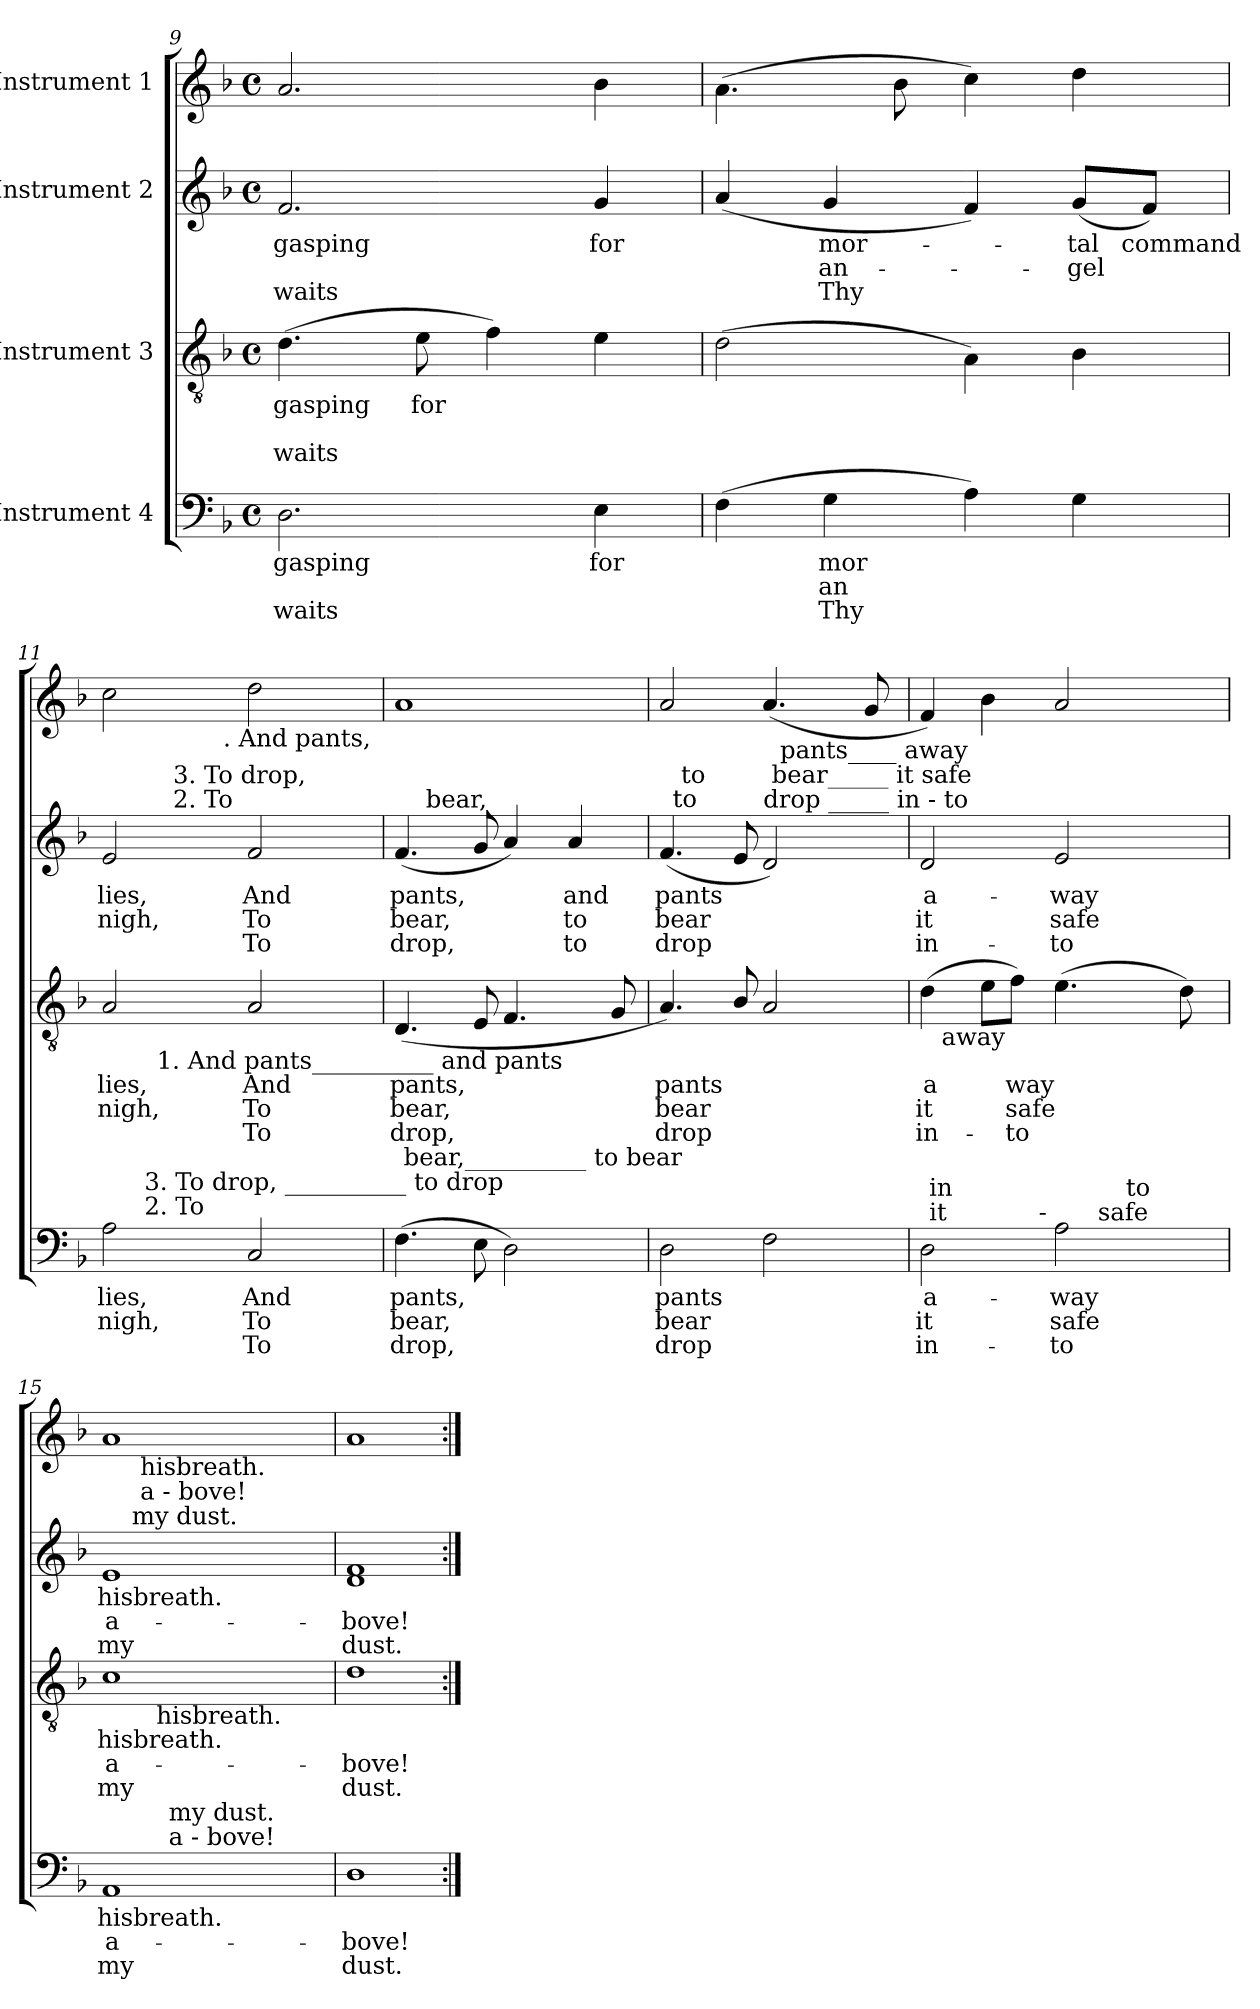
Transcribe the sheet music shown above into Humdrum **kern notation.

**kern	**text	**text	**text	**kern	**text	**text	**text	**kern	**text	**text	**text	**kern
*part4	*part4	*part4	*part4	*part3	*part3	*part3	*part3	*part2	*part2	*part2	*part2	*part1
*staff4	*staff4	*staff4	*staff4	*staff3	*staff3	*staff3	*staff3	*staff2	*staff2	*staff2	*staff2	*staff1
*I"Instrument 4	*	*	*	*I"Instrument 3	*	*	*	*I"Instrument 2	*	*	*	*I"Instrument 1
*clefF4	*	*	*	*clefGv2	*	*	*	*clefG2	*	*	*	*clefG2
*k[b-]	*	*	*	*k[b-]	*	*	*	*k[b-]	*	*	*	*k[b-]
*F:	*	*	*	*F:	*	*	*	*F:	*	*	*	*F:
*M4/4	*	*	*	*M4/4	*	*	*	*M4/4	*	*	*	*M4/4
*met(c)	*	*	*	*met(c)	*	*	*	*met(c)	*	*	*	*met(c)
=9	=9	=9	=9	=9	=9	=9	=9	=9	=9	=9	=9	=9
!	!LO:LY:a:rj	!	!LO:LY:a:rj	!	!LO:LY:a:rj	!	!LO:LY:b:rj	!	!LO:LY:b:rj	!	!LO:LY:b:rj	!
2.D\	gasping	.	waits	(>4.d\	gasping	.	waits	2.f/	gasping	.	waits	2.a/
!	!	!	!	!	!LO:LY:a:rj	!	!LO:LY:b:rj	!	!	!	!	!
.	.	.	.	8e\	for	.	.	.	.	.	.	.
!	!	!	!	!	!LO:LY:a:rj	!	!LO:LY:b:rj	!	!	!	!	!
.	.	.	.	4f\)	.	.	.	.	.	.	.	.
!	!LO:LY:a:rj	!	!LO:LY:a:rj	!	!LO:LY:a:rj	!	!LO:LY:b:rj	!	!LO:LY:b:rj	!	!LO:LY:b:rj	!
4E\	for	.	.	4e\	.	.	.	4g/	for	.	.	4b-\
=10	=10	=10	=10	=10	=10	=10	=10	=10	=10	=10	=10	=10
!	!LO:LY:a:rj	!LO:LY:a:rj	!LO:LY:a:rj	!	!LO:LY:a:rj	!	!	!	!LO:LY:b:rj	!LO:LY:b:rj	!LO:LY:b:rj	!
(>4F\	.	-	--	(>2d\	.	.	.	(<4a/	.	-	--	(>4.a>\
!	!LO:LY:a:rj	!LO:LY:a:rj	!LO:LY:a:rj	!	!	!	!	!	!LO:LY:b:rj	!LO:LY:b:rj	!LO:LY:b:rj	!
4G\	-mor-	-an-	-Thy	.	.	.	.	4g/	-mor-	-an-	-Thy	.
.	.	.	.	.	.	.	.	.	.	.	.	8b-\
!	!LO:LY:a:rj	!LO:LY:a:rj	!LO:LY:a:rj	!	!LO:LY:a:rj	!	!	!	!LO:LY:b:rj	!LO:LY:b:rj	!LO:LY:b:rj	!
4A\)	-	--	-	4A\)	.	.	.	4f/)	.	.	.	4cc\)
!	!LO:LY:a:rj	!LO:LY:a:rj	!LO:LY:a:rj	!	!LO:LY:a:rj	!	!	!	!LO:LY:b:rj	!LO:LY:b:rj	!LO:LY:b:rj	!
4G\	-	--	-	4B-\	.	.	.	(<8g/L	tal	gel	.	4dd\
!	!	!	!	!	!	!	!	!	!LO:LY:b:rj	!LO:LY:b:rj	!LO:LY:b:rj	!
.	.	.	.	.	.	.	.	8f/J)	command	.	.	.
=11	=11	=11	=11	=11	=11	=11	=11	=11	=11	=11	=11	=11
!	!LO:LY:a:rj	!LO:LY:a:rj	!LO:LY:a:rj	!	!LO:LY:a:rj	!LO:LY:a:rj	!LO:LY:b:rj	!	!LO:LY:b:rj	!LO:LY:b:rj	!LO:LY:b:rj	!
*^	*	*	*	*^	*	*	*	*^	*	*	*	*^
2A<\	8ryy	lies,	nigh,	.	2A/	8.ryy	lies,	nigh,	.	2e/	8...ryy	lies,	nigh,	.	2cc<\	4ryy
.	32ryy	.	.	.	.	.	.	.	.	.	.	.	.	.	.	.
!	!LO:TX:a:t=2. To	!	!	!	!	!	!	!	!	!	!	!	!	!	!	!
!	!LO:TX:a:t=3. To drop, __________ to drop	!	!	!	!	!	!	!	!	!	!	!	!	!	!	!
.	2ryy	.	.	.	.	.	.	.	.	.	.	.	.	.	.	.
!	!	!	!	!	!	!LO:TX:b:t=1. And pants__________ and pants	!	!	!	!	!	!	!	!	!	!
.	.	.	.	.	.	2ryy	.	.	.	.	.	.	.	.	.	.
!	!	!	!	!	!	!	!	!	!	!	!LO:TX:a:t=2. To	!	!	!	!	!
!	!	!	!	!	!	!	!	!	!	!	!LO:TX:a:t=3. To drop,	!	!	!	!	!
.	.	.	.	.	.	.	.	.	.	.	2ryy	.	.	.	.	.
.	.	.	.	.	.	.	.	.	.	.	.	.	.	.	.	8ryy
.	.	.	.	.	.	.	.	.	.	.	.	.	.	.	.	32ryy
!	!	!	!	!	!	!	!	!	!	!	!	!	!	!	!	!LO:TX:b:t=. And pants,
.	.	.	.	.	.	.	.	.	.	.	.	.	.	.	.	2ryy
!	!	!LO:LY:a:rj	!LO:LY:a:rj	!LO:LY:a:rj	!	!	!LO:LY:a:rj	!LO:LY:a:rj	!LO:LY:b:rj	!	!	!LO:LY:b:rj	!LO:LY:b:rj	!LO:LY:b:rj	!	!
2C/	.	And	To	To	2A/	.	And	To	To	2f/	.	And	To	To	2dd\	.
.	4ryy	.	.	.	.	.	.	.	.	.	.	.	.	.	.	.
.	.	.	.	.	.	4ryy	.	.	.	.	.	.	.	.	.	.
.	.	.	.	.	.	.	.	.	.	.	4ryy	.	.	.	.	.
.	16.ryy	.	.	.	.	.	.	.	.	.	.	.	.	.	.	16.ryy
.	.	.	.	.	.	16ryy	.	.	.	.	.	.	.	.	.	.
.	.	.	.	.	.	.	.	.	.	.	64ryy	.	.	.	.	.
=12	=12	=12	=12	=12	=12	=12	=12	=12	=12	=12	=12	=12	=12	=12	=12	=12
!	!	!LO:LY:a:rj	!LO:LY:a:rj	!LO:LY:a:rj	!	!	!LO:LY:a:rj	!LO:LY:a:rj	!LO:LY:b:rj	!	!	!LO:LY:b:rj	!LO:LY:b:rj	!LO:LY:b:rj	!	!
*	*	*	*	*	*v	*v	*	*	*	*	*	*	*	*	*v	*v
(>4.F\	64ryy	pants,	bear,	drop,	(<4.D/	pants,	bear,	drop,	(<4.f/	16.ryy	pants,	bear,	drop,	1a
!	!LO:TX:a:t=bear,__________ to bear	!	!	!	!	!	!	!	!	!	!	!	!	!
.	2ryy	.	.	.	.	.	.	.	.	.	.	.	.	.
!	!	!	!	!	!	!	!	!	!	!LO:TX:a:t=bear,	!	!	!	!
.	.	.	.	.	.	.	.	.	.	2ryy	.	.	.	.
!	!	!LO:LY:a:rj	!LO:LY:a:rj	!LO:LY:a:rj	!	!LO:LY:a:rj	!LO:LY:a:rj	!LO:LY:b:rj	!	!	!LO:LY:b:rj	!LO:LY:b:rj	!LO:LY:b:rj	!
8E\	.	.	.	.	8E/	.	.	.	8g/	.	.	.	.	.
!	!	!LO:LY:a:rj	!LO:LY:a:rj	!LO:LY:a:rj	!	!LO:LY:a:rj	!LO:LY:a:rj	!LO:LY:b:rj	!	!	!LO:LY:b:rj	!LO:LY:b:rj	!LO:LY:b:rj	!
2D\)	.	.	.	.	4.F/	.	.	.	4a/)	.	.	.	.	.
.	4ryy	.	.	.	.	.	.	.	.	.	.	.	.	.
.	.	.	.	.	.	.	.	.	.	4ryy	.	.	.	.
!	!	!	!	!	!	!	!	!	!	!	!LO:LY:b:rj	!LO:LY:b:rj	!LO:LY:b:rj	!
.	.	.	.	.	.	.	.	.	4a/	.	and	to	to	.
.	8...ryy	.	.	.	.	.	.	.	.	.	.	.	.	.
.	.	.	.	.	.	.	.	.	.	8ryy	.	.	.	.
!	!	!	!	!	!	!LO:LY:a:rj	!LO:LY:a:rj	!LO:LY:b:rj	!	!	!	!	!	!
.	.	.	.	.	8G/	.	.	.	.	.	.	.	.	.
.	.	.	.	.	.	.	.	.	.	32ryy	.	.	.	.
=13	=13	=13	=13	=13	=13	=13	=13	=13	=13	=13	=13	=13	=13	=13
!	!	!	!	!	!	!	!	!	!	!	!	!	!	!LO:TX:b:t=and
!	!	!LO:LY:a:rj	!LO:LY:a:rj	!LO:LY:a:rj	!	!LO:LY:a:rj	!LO:LY:a:rj	!LO:LY:b:rj	!	!	!LO:LY:b:rj	!LO:LY:b:rj	!LO:LY:b:rj	!
*v	*v	*	*	*	*	*	*	*	*^	*^	*	*	*	*^
2D\	pants	bear	drop	4.A/)	pants	bear	drop	(<4.f/	32ryy	32.ryy	2ryy	pants	bear	drop	2a/	2ryy
!	!	!	!	!	!	!	!	!	!LO:TX:a:t=to	!	!	!	!	!	!	!
.	.	.	.	.	.	.	.	.	2ryy	.	.	.	.	.	.	.
!	!	!	!	!	!	!	!	!	!	!LO:TX:a:t=to	!	!	!	!	!	!
.	.	.	.	.	.	.	.	.	.	2ryy	.	.	.	.	.	.
!	!	!	!	!	!LO:LY:a:rj	!LO:LY:a:rj	!LO:LY:b:rj	!	!	!	!	!LO:LY:b:rj	!LO:LY:b:rj	!LO:LY:b:rj	!	!
.	.	.	.	8B-/	.	.	.	8e/	.	.	.	.	.	.	.	.
!	!	!	!	!	!	!	!	!LO:TX:a:t=drop _____ in - to	!	!	!	!	!	!	!	!
!	!LO:LY:a:rj	!LO:LY:a:rj	!LO:LY:a:rj	!	!LO:LY:a:rj	!LO:LY:a:rj	!LO:LY:b:rj	!	!	!	!	!LO:LY:b:rj	!LO:LY:b:rj	!LO:LY:b:rj	!	!
2F\	.	.	.	2A/	.	.	.	2d/)	.	.	64ryy	.	.	.	(<4.a/	32ryy
!	!	!	!	!	!	!	!	!	!	!	!LO:TX:a:t=bear_____ it safe	!	!	!	!	!
.	.	.	.	.	.	.	.	.	.	.	4ryy	.	.	.	.	.
!	!	!	!	!	!	!	!	!	!	!	!	!	!	!	!	!LO:TX:b:t=pants____ away
.	.	.	.	.	.	.	.	.	4...ryy	.	.	.	.	.	.	4...ryy
.	.	.	.	.	.	.	.	.	.	4ryy	.	.	.	.	.	.
.	.	.	.	.	.	.	.	.	.	.	8...ryy	.	.	.	.	.
.	.	.	.	.	.	.	.	.	.	8ryy	.	.	.	.	.	.
.	.	.	.	.	.	.	.	.	.	.	.	.	.	.	8g/	.
.	.	.	.	.	.	.	.	.	.	16ryy	.	.	.	.	.	.
.	.	.	.	.	.	.	.	.	.	64ryy	.	.	.	.	.	.
=14	=14	=14	=14	=14	=14	=14	=14	=14	=14	=14	=14	=14	=14	=14	=14	=14
!	!LO:LY:a:rj	!LO:LY:a:rj	!LO:LY:a:rj	!	!LO:LY:a:rj	!LO:LY:a:rj	!LO:LY:b:rj	!	!	!	!	!LO:LY:b:rj	!LO:LY:b:rj	!LO:LY:b:rj	!	!
*^	*	*	*	*^	*	*	*	*	*	*	*	*	*	*	*	*
*	*^	*	*	*	*	*	*	*	*	*	*	*	*	*	*	*	*	*
*	*	*^	*	*	*	*	*	*	*	*	*	*	*	*	*	*	*	*	*
*	*	*	*	*	*	*	*	*	*	*	*	*v	*v	*v	*v	*	*	*	*	*
*	*	*	*^	*	*	*	*	*	*	*	*	*	*	*	*	*v	*v
2D\	64ryy	4ryy	2ryy	2ryy	a-	-it	in-	(>4d\	32.ryy	a-	-it	in-	2d/	a-	-it	in-	4f/)
!	!LO:TX:a:t=it	!	!	!	!	!	!	!	!	!	!	!	!	!	!	!	!
!	!LO:TX:a:t=in	!	!	!	!	!	!	!	!	!	!	!	!	!	!	!	!
.	2ryy	.	.	.	.	.	.	.	.	.	.	.	.	.	.	.	.
!	!	!	!	!	!	!	!	!	!LO:TX:b:t=away	!	!	!	!	!	!	!	!
.	.	.	.	.	.	.	.	.	2ryy	.	.	.	.	.	.	.	.
!	!	!	!	!	!	!	!	!	!	!LO:LY:a:rj	!LO:LY:a:rj	!LO:LY:b:rj	!	!	!	!	!
.	.	8ryy	.	.	.	.	.	8e\L	.	--	-	.	.	.	.	.	4b-\
!	!	!	!	!	!	!	!	!	!	!LO:LY:a:rj	!LO:LY:a:rj	!LO:LY:b:rj	!	!	!	!	!
.	.	16ryy	.	.	.	.	.	8f\J)	.	way	safe	to	.	.	.	.	.
.	.	64ryy	.	.	.	.	.	.	.	.	.	.	.	.	.	.	.
!	!	!LO:TX:a:t=-	!	!	!	!	!	!	!	!	!	!	!	!	!	!	!
.	.	2ryy	.	.	.	.	.	.	.	.	.	.	.	.	.	.	.
!	!	!	!	!	!LO:LY:a:rj	!LO:LY:a:rj	!LO:LY:a:rj	!	!	!LO:LY:a:rj	!LO:LY:a:rj	!LO:LY:b:rj	!	!LO:LY:b:rj	!LO:LY:b:rj	!LO:LY:b:rj	!
2A\	.	.	8ryy	8ryy	-way	safe	to	(>4.e\	.	.	.	.	2e/	-way	safe	to	2a/
.	4ryy	.	.	.	.	.	.	.	.	.	.	.	.	.	.	.	.
.	.	.	.	.	.	.	.	.	4ryy	.	.	.	.	.	.	.	.
!	!	!	!LO:TX:a:t=safe	!	!	!	!	!	!	!	!	!	!	!	!	!	!
.	.	.	4.ryy	16ryy	.	.	.	.	.	.	.	.	.	.	.	.	.
.	.	.	.	64ryy	.	.	.	.	.	.	.	.	.	.	.	.	.
!	!	!	!	!LO:TX:a:t=to	!	!	!	!	!	!	!	!	!	!	!	!	!
.	.	.	.	4ryy	.	.	.	.	.	.	.	.	.	.	.	.	.
.	8...ryy	.	.	.	.	.	.	.	.	.	.	.	.	.	.	.	.
.	.	.	.	.	.	.	.	.	8ryy	.	.	.	.	.	.	.	.
!	!	!	!	!	!	!	!	!	!	!LO:LY:a:rj	!LO:LY:a:rj	!LO:LY:b:rj	!	!	!	!	!
.	.	.	.	.	.	.	.	8d\)	.	.	.	.	.	.	.	.	.
.	.	.	.	.	.	.	.	.	16ryy	.	.	.	.	.	.	.	.
.	.	32.ryy	.	32.ryy	.	.	.	.	.	.	.	.	.	.	.	.	.
.	.	.	.	.	.	.	.	.	64ryy	.	.	.	.	.	.	.	.
=15	=15	=15	=15	=15	=15	=15	=15	=15	=15	=15	=15	=15	=15	=15	=15	=15	=15
!	!	!	!	!	!LO:LY:a:rj	!LO:LY:a:rj	!LO:LY:a:rj	!	!	!LO:LY:a:rj	!LO:LY:a:rj	!LO:LY:b:rj	!	!LO:LY:b:rj	!LO:LY:b:rj	!LO:LY:b:rj	!
*	*	*	*	*	*	*	*	*	*	*	*	*	*^	*	*	*	*^
*	*v	*v	*v	*v	*	*	*	*	*	*	*	*	*	*^	*	*	*	*	*
1AA	8..ryy	hisbreath.	a-	-my	1c	8.ryy	hisbreath.	a-	-my	1e	8ryy	8ryy	hisbreath.	a-	-my	1a>	8ryy
!	!	!	!	!	!	!	!	!	!	!	!LO:TX:a:t=my dust.	!	!	!	!	!	!
.	.	.	.	.	.	.	.	.	.	.	2..ryy	64ryy	.	.	.	.	64ryy
!	!	!	!	!	!	!	!	!	!	!	!	!	!	!	!	!	!LO:TX:b:t=hisbreath.
!	!	!	!	!	!	!	!	!	!	!	!	!LO:TX:a:t=a - bove!	!	!	!	!	!
.	.	.	.	.	.	.	.	.	.	.	.	2ryy	.	.	.	.	2ryy
!	!	!	!	!	!	!LO:TX:b:t=hisbreath.	!	!	!	!	!	!	!	!	!	!	!
.	.	.	.	.	.	2ryy	.	.	.	.	.	.	.	.	.	.	.
!	!LO:TX:a:t=a - bove!	!	!	!	!	!	!	!	!	!	!	!	!	!	!	!	!
!	!LO:TX:a:t=my dust.	!	!	!	!	!	!	!	!	!	!	!	!	!	!	!	!
.	2ryy	.	.	.	.	.	.	.	.	.	.	.	.	.	.	.	.
.	.	.	.	.	.	.	.	.	.	.	.	4ryy	.	.	.	.	4ryy
.	.	.	.	.	.	4ryy	.	.	.	.	.	.	.	.	.	.	.
.	4ryy	.	.	.	.	.	.	.	.	.	.	.	.	.	.	.	.
.	.	.	.	.	.	.	.	.	.	.	.	16..ryy	.	.	.	.	16..ryy
.	.	.	.	.	.	16ryy	.	.	.	.	.	.	.	.	.	.	.
.	32ryy	.	.	.	.	.	.	.	.	.	.	.	.	.	.	.	.
=16	=16	=16	=16	=16	=16	=16	=16	=16	=16	=16	=16	=16	=16	=16	=16	=16	=16
!	!	!LO:LY:a:rj	!LO:LY:a:rj	!LO:LY:a:rj	!	!	!LO:LY:a:rj	!LO:LY:a:rj	!LO:LY:b:rj	!	!	!	!LO:LY:b:rj	!LO:LY:b:rj	!LO:LY:b:rj	!	!
*v	*v	*	*	*	*	*	*	*	*	*v	*v	*v	*	*	*	*v	*v
*	*	*	*	*v	*v	*	*	*	*	*	*	*	*
1D	.	bove!	dust.	1d	.	bove!	dust.	1f 1d	.	bove!	dust.	1a
=:|!	=:|!	=:|!	=:|!	=:|!	=:|!	=:|!	=:|!	=:|!	=:|!	=:|!	=:|!	=:|!
*-	*-	*-	*-	*-	*-	*-	*-	*-	*-	*-	*-	*-
